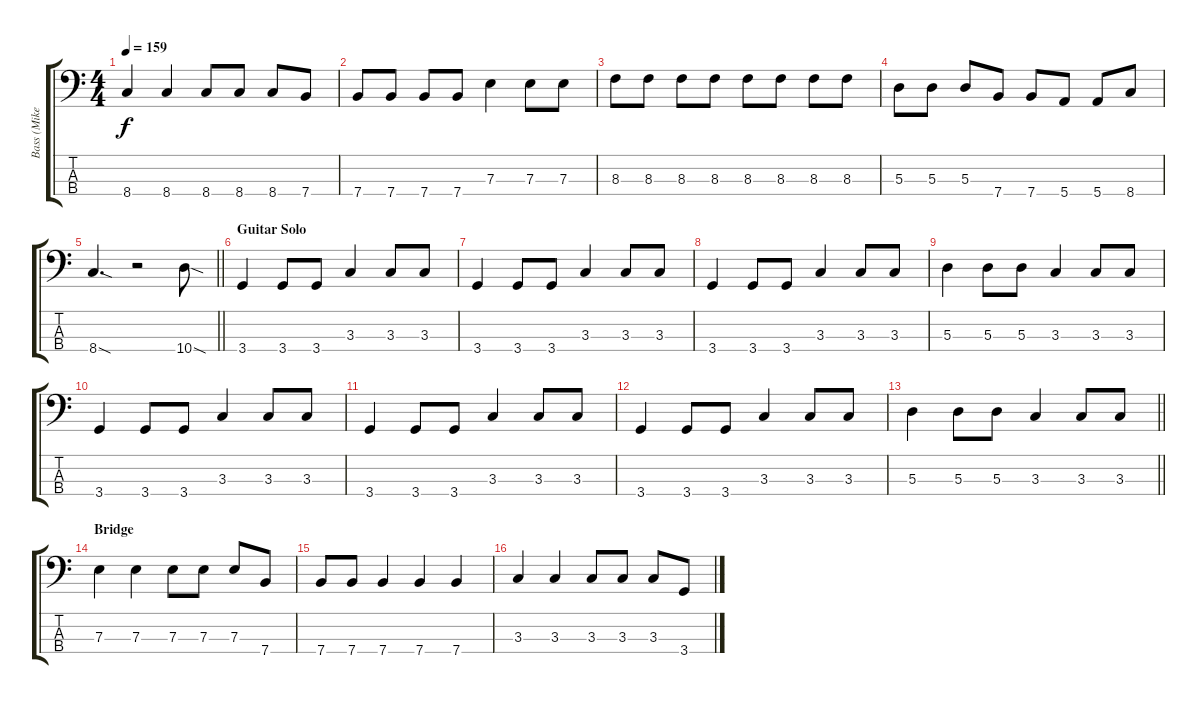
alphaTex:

\track ("Bass (Mike Dirnt)" "Bass (Mike") {instrument electricbasspick}
\staff {score tabs}
\tuning (G2 D2 A1 E1) {hide}
\ts (4 4)
\tempo 159
\clef f4
\ks c
8.4.4{dy f} 8.4.4 8.4.8 8.4.8 8.4.8 7.4.8 |
7.4.8 7.4.8 7.4.8 7.4.8 7.3.4 7.3.8 7.3.8 |
8.3.8 8.3.8 8.3.8 8.3.8 8.3.8 8.3.8 8.3.8 8.3.8 |
5.3.8 5.3.8 5.3.8 7.4.8 7.4.8 5.4.8 5.4.8 8.4.8 |
\barLineRight lightlight
8.4{sod}.4{d} r.2 10.4{sod}.8 |
\section ("" "Guitar Solo")
3.4.4 3.4.8 3.4.8 3.3.4 3.3.8 3.3.8 |
3.4.4 3.4.8 3.4.8 3.3.4 3.3.8 3.3.8 |
3.4.4 3.4.8 3.4.8 3.3.4 3.3.8 3.3.8 |
5.3.4 5.3.8 5.3.8 3.3.4 3.3.8 3.3.8 |
3.4.4 3.4.8 3.4.8 3.3.4 3.3.8 3.3.8 |
3.4.4 3.4.8 3.4.8 3.3.4 3.3.8 3.3.8 |
3.4.4 3.4.8 3.4.8 3.3.4 3.3.8 3.3.8 |
\barLineRight lightlight
5.3.4 5.3.8 5.3.8 3.3.4 3.3.8 3.3.8 |
\section ("" "Bridge")
7.3.4 7.3.4 7.3.8 7.3.8 7.3.8 7.4.8 |
7.4.8 7.4.8 7.4.4 7.4.4 7.4.4 |
3.3.4 3.3.4 3.3.8 3.3.8 3.3.8 3.4.8
